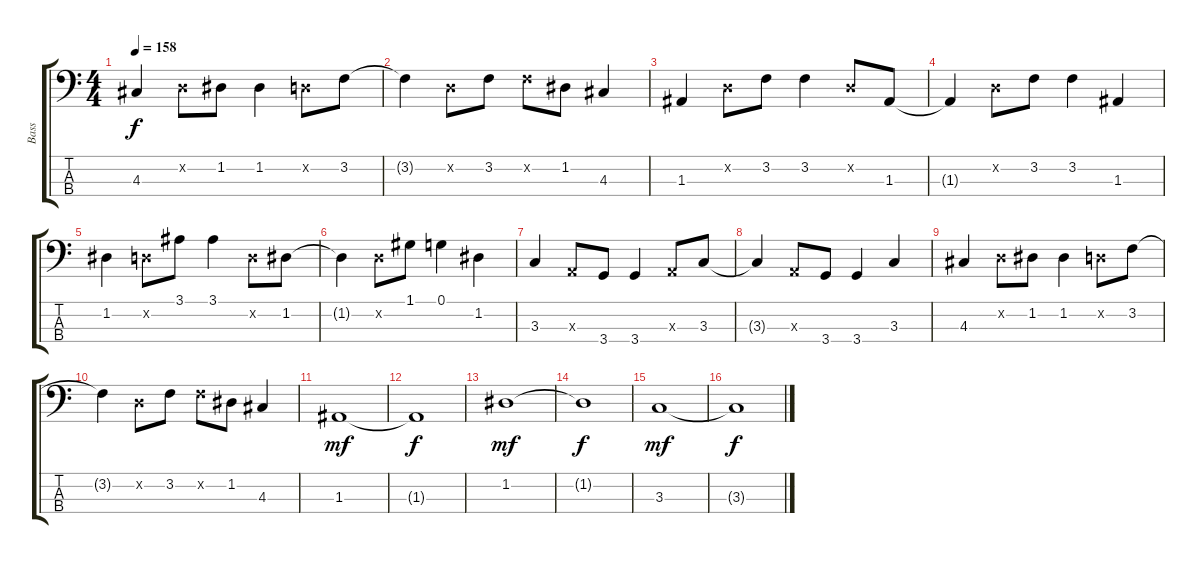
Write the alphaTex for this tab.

\track ("Bass" "Bass") {instrument acousticbass}
\staff {score tabs}
\tuning (G2 D2 A1 E1) {hide}
\ts (4 4)
\tempo 158
\clef f4
\ks c
4.3.4{dy f} 0.2{x}.8 1.2.8 1.2.4 0.2{x}.8 3.2.8 |
3.2{t}.4 0.2{x}.8 3.2.8 3.2{x}.8 1.2.8 4.3.4 |
1.3.4 0.2{x}.8 3.2.8 3.2.4 0.2{x}.8 1.3.8 |
1.3{t}.4 0.2{x}.8 3.2.8 3.2.4 1.3.4 |
1.2.4 0.2{x}.8 3.1.8 3.1.4 0.2{x}.8 1.2.8 |
1.2{t}.4 0.2{x}.8 1.1.8 0.1.4 1.2.4 |
3.3.4 0.3{x}.8 3.4.8 3.4.4 0.3{x}.8 3.3.8 |
3.3{t}.4 0.3{x}.8 3.4.8 3.4.4 3.3.4 |
4.3.4 0.2{x}.8 1.2.8 1.2.4 0.2{x}.8 3.2.8 |
3.2{t}.4 0.2{x}.8 3.2.8 3.2{x}.8 1.2.8 4.3.4 |
1.3.1{dy mf} |
1.3{t}.1{dy f} |
1.2.1{dy mf} |
1.2{t}.1{dy f} |
3.3.1{dy mf} |
3.3{t}.1{dy f}
